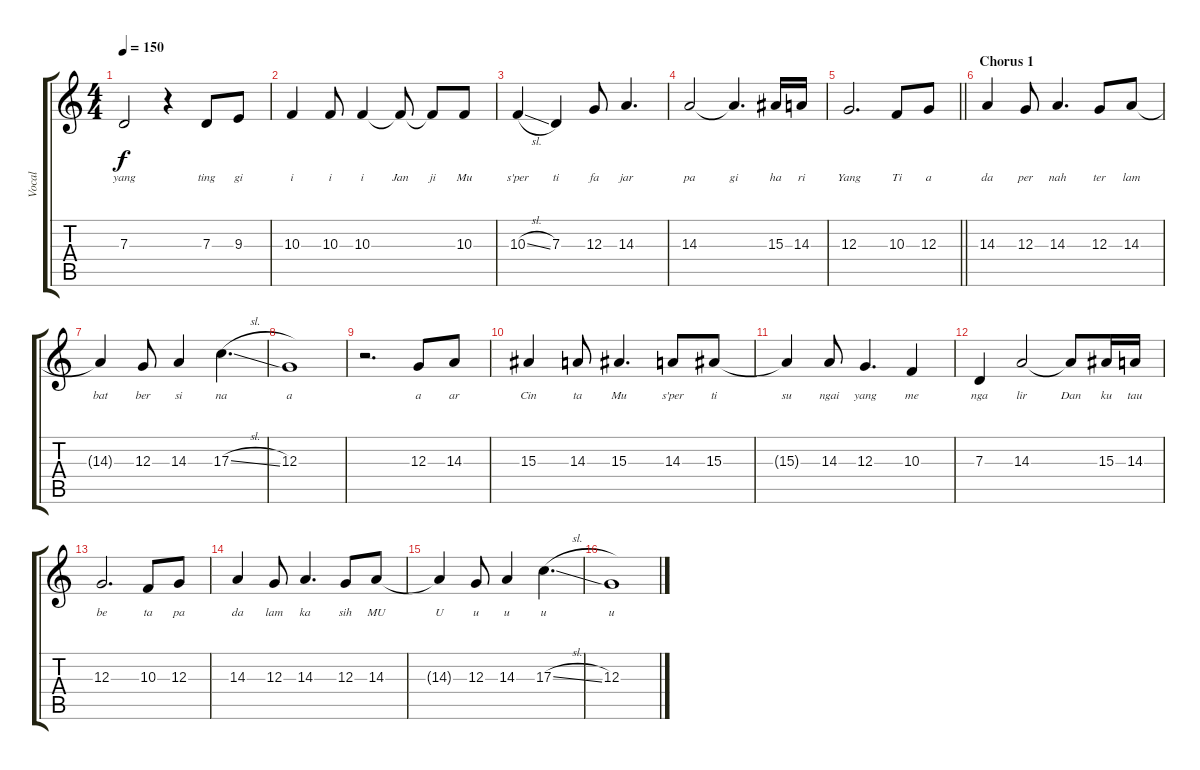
\track ("Vocal" "Vocal") {instrument lead2sawtooth}
\staff {score tabs}
\tuning (E4 B3 G3 D3 A2 E2) {hide}
\ts (4 4)
\tempo 150
\clef g2
\ks c
7.3.2{lyrics (0 "yang") lyrics (1 "") lyrics (2 "") lyrics (3 "") lyrics (4 "") dy f} r.4 7.3.8{lyrics (0 "ting") lyrics (1 "") lyrics (2 "") lyrics (3 "") lyrics (4 "")} 9.3.8{lyrics (0 "gi") lyrics (1 "") lyrics (2 "") lyrics (3 "") lyrics (4 "")} |
10.3.4{lyrics (0 "i") lyrics (1 "") lyrics (2 "") lyrics (3 "") lyrics (4 "")} 10.3.8{lyrics (0 "i") lyrics (1 "") lyrics (2 "") lyrics (3 "") lyrics (4 "")} 10.3.4{lyrics (0 "i") lyrics (1 "") lyrics (2 "") lyrics (3 "") lyrics (4 "")} 10.3{t}.8{lyrics (0 "Jan") lyrics (1 "") lyrics (2 "") lyrics (3 "") lyrics (4 "")} 10.3{t}.8{lyrics (0 "ji") lyrics (1 "") lyrics (2 "") lyrics (3 "") lyrics (4 "")} 10.3.8{lyrics (0 "Mu") lyrics (1 "") lyrics (2 "") lyrics (3 "") lyrics (4 "")} |
10.3{sl}.4{lyrics (0 "s'per") lyrics (1 "") lyrics (2 "") lyrics (3 "") lyrics (4 "")} 7.3.4{lyrics (0 "ti") lyrics (1 "") lyrics (2 "") lyrics (3 "") lyrics (4 "")} 12.3.8{lyrics (0 "fa") lyrics (1 "") lyrics (2 "") lyrics (3 "") lyrics (4 "")} 14.3.4{d lyrics (0 "jar") lyrics (1 "") lyrics (2 "") lyrics (3 "") lyrics (4 "")} |
14.3.2{lyrics (0 "pa") lyrics (1 "") lyrics (2 "") lyrics (3 "") lyrics (4 "")} 14.3{t}.4{d lyrics (0 "gi") lyrics (1 "") lyrics (2 "") lyrics (3 "") lyrics (4 "")} 15.3.16{lyrics (0 "ha") lyrics (1 "") lyrics (2 "") lyrics (3 "") lyrics (4 "")} 14.3.16{lyrics (0 "ri") lyrics (1 "") lyrics (2 "") lyrics (3 "") lyrics (4 "")} |
\barLineRight lightlight
12.3.2{d lyrics (0 "Yang") lyrics (1 "") lyrics (2 "") lyrics (3 "") lyrics (4 "")} 10.3.8{lyrics (0 "Ti") lyrics (1 "") lyrics (2 "") lyrics (3 "") lyrics (4 "")} 12.3.8{lyrics (0 "a") lyrics (1 "") lyrics (2 "") lyrics (3 "") lyrics (4 "")} |
\section ("" "Chorus 1")
14.3.4{lyrics (0 "da") lyrics (1 "") lyrics (2 "") lyrics (3 "") lyrics (4 "")} 12.3.8{lyrics (0 "per") lyrics (1 "") lyrics (2 "") lyrics (3 "") lyrics (4 "")} 14.3.4{d lyrics (0 "nah") lyrics (1 "") lyrics (2 "") lyrics (3 "") lyrics (4 "")} 12.3.8{lyrics (0 "ter") lyrics (1 "") lyrics (2 "") lyrics (3 "") lyrics (4 "")} 14.3.8{lyrics (0 "lam") lyrics (1 "") lyrics (2 "") lyrics (3 "") lyrics (4 "")} |
14.3{t}.4{lyrics (0 "bat") lyrics (1 "") lyrics (2 "") lyrics (3 "") lyrics (4 "")} 12.3.8{lyrics (0 "ber") lyrics (1 "") lyrics (2 "") lyrics (3 "") lyrics (4 "")} 14.3.4{lyrics (0 "si") lyrics (1 "") lyrics (2 "") lyrics (3 "") lyrics (4 "")} 17.3{sl}.4{d lyrics (0 "na") lyrics (1 "") lyrics (2 "") lyrics (3 "") lyrics (4 "")} |
12.3.1{lyrics (0 "a") lyrics (1 "") lyrics (2 "") lyrics (3 "") lyrics (4 "")} |
r.2{d} 12.3.8{lyrics (0 "a") lyrics (1 "") lyrics (2 "") lyrics (3 "") lyrics (4 "")} 14.3.8{lyrics (0 "ar") lyrics (1 "") lyrics (2 "") lyrics (3 "") lyrics (4 "")} |
15.3.4{lyrics (0 "Cin") lyrics (1 "") lyrics (2 "") lyrics (3 "") lyrics (4 "")} 14.3.8{lyrics (0 "ta") lyrics (1 "") lyrics (2 "") lyrics (3 "") lyrics (4 "")} 15.3.4{d lyrics (0 "Mu") lyrics (1 "") lyrics (2 "") lyrics (3 "") lyrics (4 "")} 14.3.8{lyrics (0 "s'per") lyrics (1 "") lyrics (2 "") lyrics (3 "") lyrics (4 "")} 15.3.8{lyrics (0 "ti") lyrics (1 "") lyrics (2 "") lyrics (3 "") lyrics (4 "")} |
15.3{t}.4{lyrics (0 "su") lyrics (1 "") lyrics (2 "") lyrics (3 "") lyrics (4 "")} 14.3.8{lyrics (0 "ngai") lyrics (1 "") lyrics (2 "") lyrics (3 "") lyrics (4 "")} 12.3.4{d lyrics (0 "yang") lyrics (1 "") lyrics (2 "") lyrics (3 "") lyrics (4 "")} 10.3.4{lyrics (0 "me") lyrics (1 "") lyrics (2 "") lyrics (3 "") lyrics (4 "")} |
7.3.4{lyrics (0 "nga") lyrics (1 "") lyrics (2 "") lyrics (3 "") lyrics (4 "")} 14.3.2{lyrics (0 "lir") lyrics (1 "") lyrics (2 "") lyrics (3 "") lyrics (4 "")} 14.3{t}.8{lyrics (0 "Dan") lyrics (1 "") lyrics (2 "") lyrics (3 "") lyrics (4 "")} 15.3.16{lyrics (0 "ku") lyrics (1 "") lyrics (2 "") lyrics (3 "") lyrics (4 "")} 14.3.16{lyrics (0 "tau") lyrics (1 "") lyrics (2 "") lyrics (3 "") lyrics (4 "")} |
12.3.2{d lyrics (0 "be") lyrics (1 "") lyrics (2 "") lyrics (3 "") lyrics (4 "")} 10.3.8{lyrics (0 "ta") lyrics (1 "") lyrics (2 "") lyrics (3 "") lyrics (4 "")} 12.3.8{lyrics (0 "pa") lyrics (1 "") lyrics (2 "") lyrics (3 "") lyrics (4 "")} |
14.3.4{lyrics (0 "da") lyrics (1 "") lyrics (2 "") lyrics (3 "") lyrics (4 "")} 12.3.8{lyrics (0 "lam") lyrics (1 "") lyrics (2 "") lyrics (3 "") lyrics (4 "")} 14.3.4{d lyrics (0 "ka") lyrics (1 "") lyrics (2 "") lyrics (3 "") lyrics (4 "")} 12.3.8{lyrics (0 "sih") lyrics (1 "") lyrics (2 "") lyrics (3 "") lyrics (4 "")} 14.3.8{lyrics (0 "MU") lyrics (1 "") lyrics (2 "") lyrics (3 "") lyrics (4 "")} |
14.3{t}.4{lyrics (0 "U") lyrics (1 "") lyrics (2 "") lyrics (3 "") lyrics (4 "")} 12.3.8{lyrics (0 "u") lyrics (1 "") lyrics (2 "") lyrics (3 "") lyrics (4 "")} 14.3.4{lyrics (0 "u") lyrics (1 "") lyrics (2 "") lyrics (3 "") lyrics (4 "")} 17.3{sl}.4{d lyrics (0 "u") lyrics (1 "") lyrics (2 "") lyrics (3 "") lyrics (4 "")} |
12.3.1{lyrics (0 "u") lyrics (1 "") lyrics (2 "") lyrics (3 "") lyrics (4 "")}
